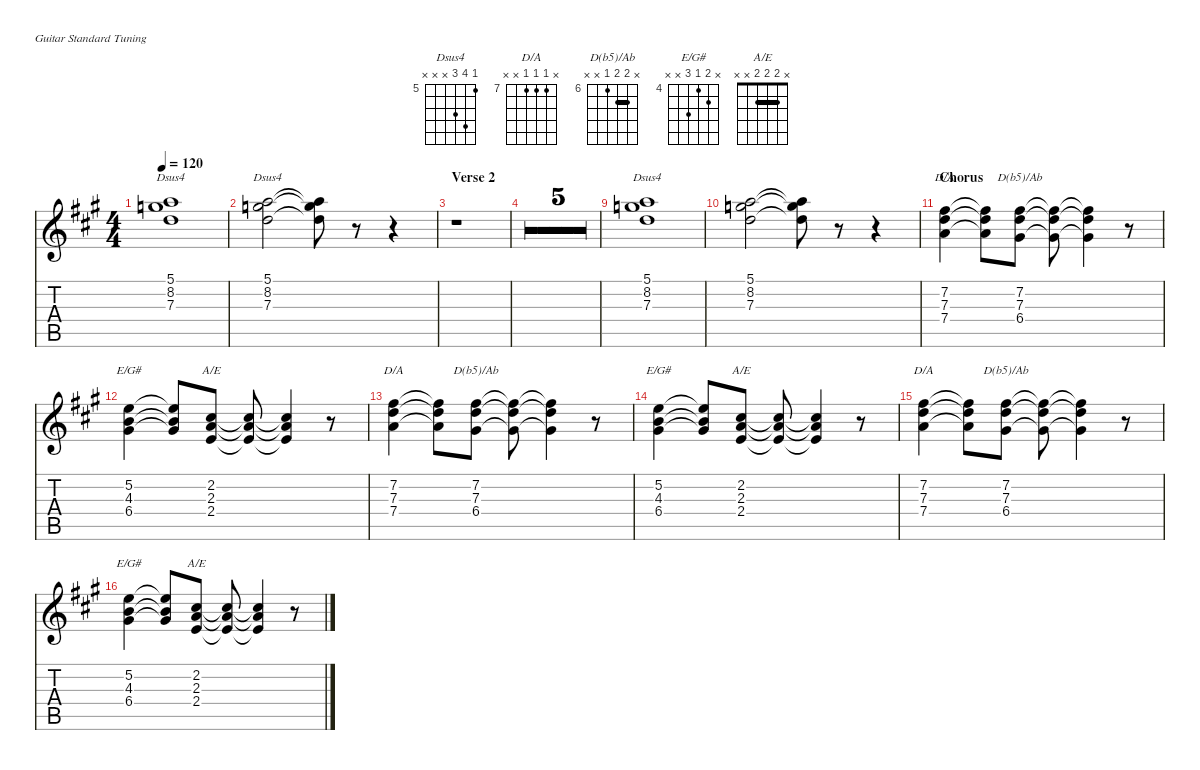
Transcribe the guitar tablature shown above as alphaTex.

\defaultSystemsLayout 4
\hideDynamics
\bracketExtendMode nobrackets
\singleTrackTrackNamePolicy hidden
\multiTrackTrackNamePolicy hidden
\otherSystemsTrackNameOrientation horizontal
\track ("Rhythm 1" "S-Gt") {multiBarRest instrument electricpiano1}
\staff {score tabs}
\tuning (E4 B3 G3 D3 A2 E2)
\displaytranspose 12
\chord ("Dsus4" 5 8 7 x x x) {firstfret 5}
\chord ("D/A" x 7 7 7 x x) {firstfret 7}
\chord ("D(b5)/Ab" x 7 7 6 x x) {firstfret 6 barre 7}
\chord ("E/G#" x 5 4 6 x x) {firstfret 4}
\chord ("A/E" x 2 2 2 x x) {barre (2 2)}
\ts (4 4)
\tempo 120
\clef g2
\ks a
(5.1{acc forcenatural} 8.2{acc forcenatural} 7.3{acc forcenatural}).1{ch "Dsus4" dy f beam Down} |
(5.1{acc forcenatural} 8.2{acc forcenatural} 7.3{acc forcenatural}).2{ch "Dsus4" beam Down} (7.3{t acc forcenatural} 8.2{t acc forcenatural} 5.1{t acc forcenatural}).8{beam Down} r.8{beam Down} r.4{beam Down} |
\section ("" "Verse 2")
r.1{beam Down} |
r.1{beam Down} |
r.1{beam Down} |
r.1{beam Down} |
r.1{beam Down} |
r.1{beam Down} |
(5.1{acc forcenatural} 8.2{acc forcenatural} 7.3{acc forcenatural}).1{ch "Dsus4" beam Down} |
(5.1{acc forcenatural} 8.2{acc forcenatural} 7.3{acc forcenatural}).2{beam Down} (7.3{t acc forcenatural} 8.2{t acc forcenatural} 5.1{t acc forcenatural}).8{beam Down} r.8{beam Down} r.4{beam Down} |
\section ("" "Chorus")
(7.3{acc forcenatural} 7.2{acc #} 7.4{acc forcenatural}).4{ch "D/A" beam Down} (7.3{t acc forcenatural} 7.2{t acc #} 7.4{t acc forcenatural}).8{beam Down} (7.2{acc #} 7.3{acc forcenatural} 6.4{acc #}).8{ch "D(b5)/Ab" beam Down} (6.4{t acc #} 7.3{t acc forcenatural} 7.2{t acc #}).8{beam Down} (7.2{t acc #} 7.3{t acc forcenatural} 6.4{t acc #}).4{beam Down} r.8{beam Down} |
(4.3{acc forcenatural} 5.2{acc forcenatural} 6.4{acc #}).4{ch "E/G#" beam Down} (4.3{t acc forcenatural} 5.2{t acc forcenatural} 6.4{t acc #}).8{beam Up} (2.2{acc #} 2.3{acc forcenatural} 2.4{acc forcenatural}).8{ch "A/E" beam Up} (2.4{t acc forcenatural} 2.3{t acc forcenatural} 2.2{t acc #}).8{beam Up} (2.2{t acc #} 2.3{t acc forcenatural} 2.4{t acc forcenatural}).4{beam Up} r.8{beam Up} |
(7.3{acc forcenatural} 7.2{acc #} 7.4{acc forcenatural}).4{ch "D/A" beam Down} (7.3{t acc forcenatural} 7.2{t acc #} 7.4{t acc forcenatural}).8{beam Down} (7.2{acc #} 7.3{acc forcenatural} 6.4{acc #}).8{ch "D(b5)/Ab" beam Down} (6.4{t acc #} 7.3{t acc forcenatural} 7.2{t acc #}).8{beam Down} (7.2{t acc #} 7.3{t acc forcenatural} 6.4{t acc #}).4{beam Down} r.8{beam Down} |
(4.3{acc forcenatural} 5.2{acc forcenatural} 6.4{acc #}).4{ch "E/G#" beam Down} (4.3{t acc forcenatural} 5.2{t acc forcenatural} 6.4{t acc #}).8{beam Up} (2.2{acc #} 2.3{acc forcenatural} 2.4{acc forcenatural}).8{ch "A/E" beam Up} (2.4{t acc forcenatural} 2.3{t acc forcenatural} 2.2{t acc #}).8{beam Up} (2.2{t acc #} 2.3{t acc forcenatural} 2.4{t acc forcenatural}).4{beam Up} r.8{beam Up} |
(7.3{acc forcenatural} 7.2{acc #} 7.4{acc forcenatural}).4{ch "D/A" beam Down} (7.3{t acc forcenatural} 7.2{t acc #} 7.4{t acc forcenatural}).8{beam Down} (7.2{acc #} 7.3{acc forcenatural} 6.4{acc #}).8{ch "D(b5)/Ab" beam Down} (6.4{t acc #} 7.3{t acc forcenatural} 7.2{t acc #}).8{beam Down} (7.2{t acc #} 7.3{t acc forcenatural} 6.4{t acc #}).4{beam Down} r.8{beam Down} |
(4.3{acc forcenatural} 5.2{acc forcenatural} 6.4{acc #}).4{ch "E/G#" beam Down} (4.3{t acc forcenatural} 5.2{t acc forcenatural} 6.4{t acc #}).8{beam Up} (2.2{acc #} 2.3{acc forcenatural} 2.4{acc forcenatural}).8{ch "A/E" beam Up} (2.4{t acc forcenatural} 2.3{t acc forcenatural} 2.2{t acc #}).8{beam Up} (2.2{t acc #} 2.3{t acc forcenatural} 2.4{t acc forcenatural}).4{beam Up} r.8{beam Up}
